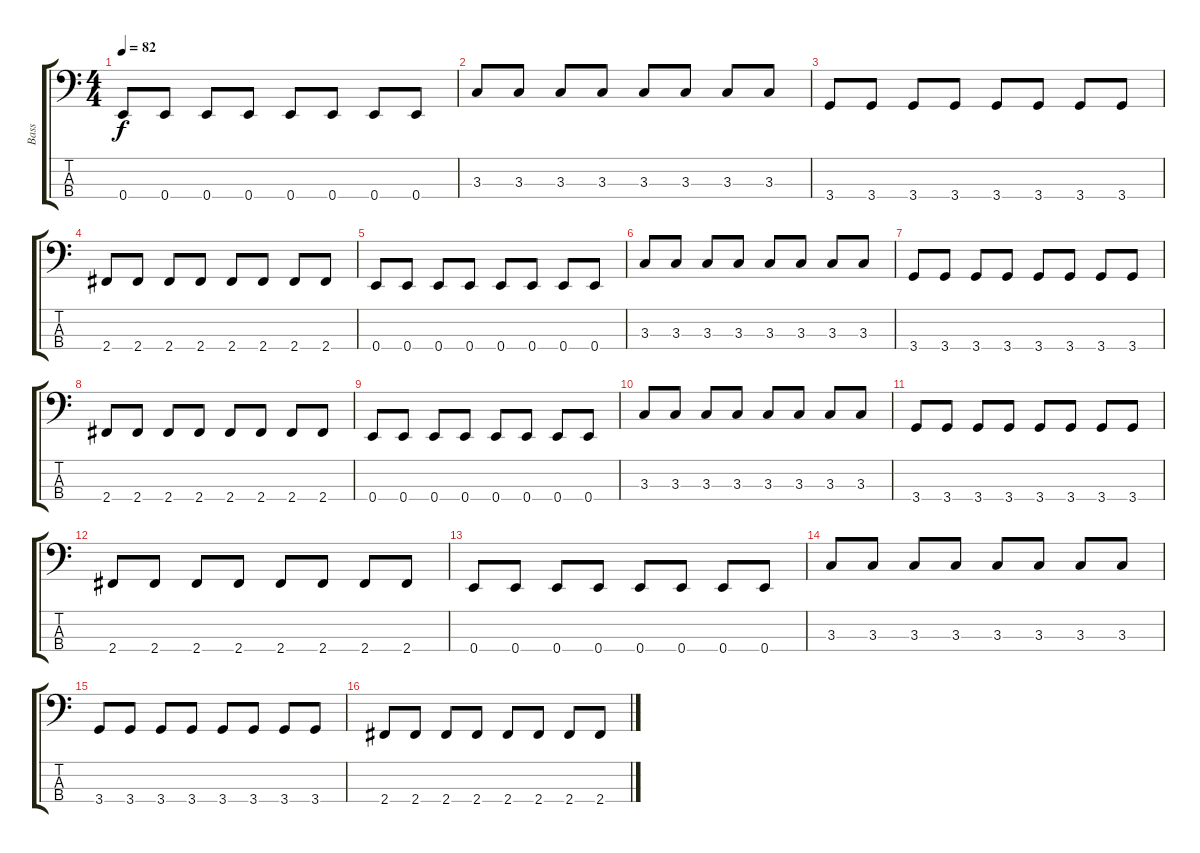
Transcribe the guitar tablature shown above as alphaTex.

\track ("Bass" "Bass") {instrument electricbassfinger}
\staff {score tabs}
\tuning (G2 D2 A1 E1) {hide}
\ts (4 4)
\tempo 82
\clef f4
\ks c
0.4.8{dy f} 0.4.8 0.4.8 0.4.8 0.4.8 0.4.8 0.4.8 0.4.8 |
3.3.8 3.3.8 3.3.8 3.3.8 3.3.8 3.3.8 3.3.8 3.3.8 |
3.4.8 3.4.8 3.4.8 3.4.8 3.4.8 3.4.8 3.4.8 3.4.8 |
2.4.8 2.4.8 2.4.8 2.4.8 2.4.8 2.4.8 2.4.8 2.4.8 |
0.4.8 0.4.8 0.4.8 0.4.8 0.4.8 0.4.8 0.4.8 0.4.8 |
3.3.8 3.3.8 3.3.8 3.3.8 3.3.8 3.3.8 3.3.8 3.3.8 |
3.4.8 3.4.8 3.4.8 3.4.8 3.4.8 3.4.8 3.4.8 3.4.8 |
2.4.8 2.4.8 2.4.8 2.4.8 2.4.8 2.4.8 2.4.8 2.4.8 |
0.4.8 0.4.8 0.4.8 0.4.8 0.4.8 0.4.8 0.4.8 0.4.8 |
3.3.8 3.3.8 3.3.8 3.3.8 3.3.8 3.3.8 3.3.8 3.3.8 |
3.4.8 3.4.8 3.4.8 3.4.8 3.4.8 3.4.8 3.4.8 3.4.8 |
2.4.8 2.4.8 2.4.8 2.4.8 2.4.8 2.4.8 2.4.8 2.4.8 |
0.4.8 0.4.8 0.4.8 0.4.8 0.4.8 0.4.8 0.4.8 0.4.8 |
3.3.8 3.3.8 3.3.8 3.3.8 3.3.8 3.3.8 3.3.8 3.3.8 |
3.4.8 3.4.8 3.4.8 3.4.8 3.4.8 3.4.8 3.4.8 3.4.8 |
2.4.8 2.4.8 2.4.8 2.4.8 2.4.8 2.4.8 2.4.8 2.4.8
